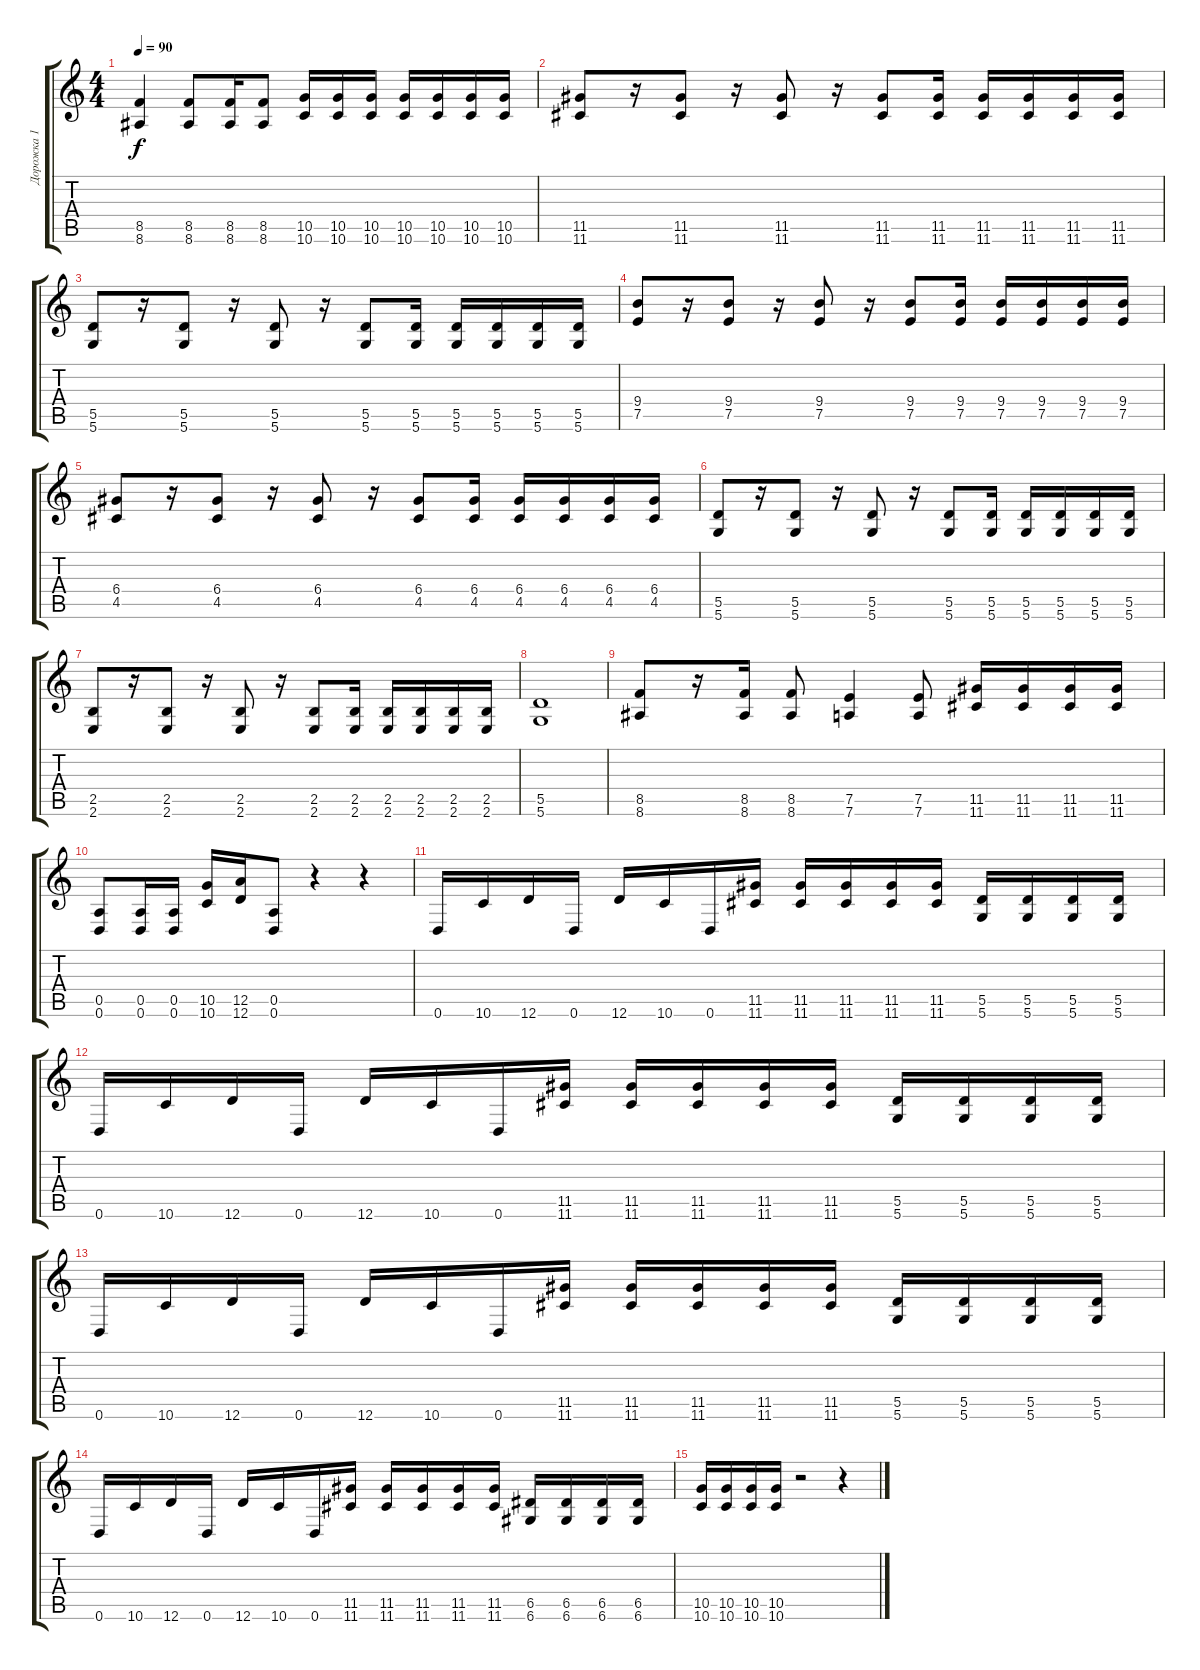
\track ("Дорожка 1" "Дорожка 1") {instrument distortionguitar}
\staff {score tabs}
\tuning (E4 B3 G3 D3 A2 D2) {hide}
\ts (4 4)
\tempo 90
\clef g2
\ks c
(8.5 8.6).4{dy f} (8.5 8.6).8 (8.5 8.6).16 (8.5 8.6).8 (10.5 10.6).16 (10.5 10.6).16 (10.5 10.6).16 (10.5 10.6).16 (10.5 10.6).16 (10.5 10.6).16 (10.5 10.6).16 |
(11.5 11.6).8 r.16 (11.5 11.6).8 r.16 (11.5 11.6).8 r.16 (11.5 11.6).8 (11.5 11.6).16 (11.5 11.6).16 (11.5 11.6).16 (11.5 11.6).16 (11.5 11.6).16 |
(5.5 5.6).8 r.16 (5.5 5.6).8 r.16 (5.5 5.6).8 r.16 (5.5 5.6).8 (5.5 5.6).16 (5.5 5.6).16 (5.5 5.6).16 (5.5 5.6).16 (5.5 5.6).16 |
(9.4 7.5).8 r.16 (9.4 7.5).8 r.16 (9.4 7.5).8 r.16 (9.4 7.5).8 (9.4 7.5).16 (9.4 7.5).16 (9.4 7.5).16 (9.4 7.5).16 (9.4 7.5).16 |
(6.4 4.5).8 r.16 (6.4 4.5).8 r.16 (6.4 4.5).8 r.16 (6.4 4.5).8 (6.4 4.5).16 (6.4 4.5).16 (6.4 4.5).16 (6.4 4.5).16 (6.4 4.5).16 |
(5.5 5.6).8 r.16 (5.5 5.6).8 r.16 (5.5 5.6).8 r.16 (5.5 5.6).8 (5.5 5.6).16 (5.5 5.6).16 (5.5 5.6).16 (5.5 5.6).16 (5.5 5.6).16 |
(2.5 2.6).8 r.16 (2.5 2.6).8 r.16 (2.5 2.6).8 r.16 (2.5 2.6).8 (2.5 2.6).16 (2.5 2.6).16 (2.5 2.6).16 (2.5 2.6).16 (2.5 2.6).16 |
(5.5 5.6).1 |
(8.5 8.6).8 r.16 (8.5 8.6).16 (8.5 8.6).8 (7.5 7.6).4 (7.5 7.6).8 (11.5 11.6).16 (11.5 11.6).16 (11.5 11.6).16 (11.5 11.6).16 |
(0.5 0.6).8 (0.5 0.6).16 (0.5 0.6).16 (10.5 10.6).16 (12.5 12.6).16 (0.5 0.6).8 r.4 r.4 |
0.6.16 10.6.16 12.6.16 0.6.16 12.6.16 10.6.16 0.6.16 (11.5 11.6).16 (11.5 11.6).16 (11.5 11.6).16 (11.5 11.6).16 (11.5 11.6).16 (5.5 5.6).16 (5.5 5.6).16 (5.5 5.6).16 (5.5 5.6).16 |
0.6.16 10.6.16 12.6.16 0.6.16 12.6.16 10.6.16 0.6.16 (11.5 11.6).16 (11.5 11.6).16 (11.5 11.6).16 (11.5 11.6).16 (11.5 11.6).16 (5.5 5.6).16 (5.5 5.6).16 (5.5 5.6).16 (5.5 5.6).16 |
0.6.16 10.6.16 12.6.16 0.6.16 12.6.16 10.6.16 0.6.16 (11.5 11.6).16 (11.5 11.6).16 (11.5 11.6).16 (11.5 11.6).16 (11.5 11.6).16 (5.5 5.6).16 (5.5 5.6).16 (5.5 5.6).16 (5.5 5.6).16 |
0.6.16 10.6.16 12.6.16 0.6.16 12.6.16 10.6.16 0.6.16 (11.5 11.6).16 (11.5 11.6).16 (11.5 11.6).16 (11.5 11.6).16 (11.5 11.6).16 (6.5 6.6).16 (6.5 6.6).16 (6.5 6.6).16 (6.5 6.6).16 |
(10.5 10.6).16 (10.5 10.6).16 (10.5 10.6).16 (10.5 10.6).16 r.2 r.4
